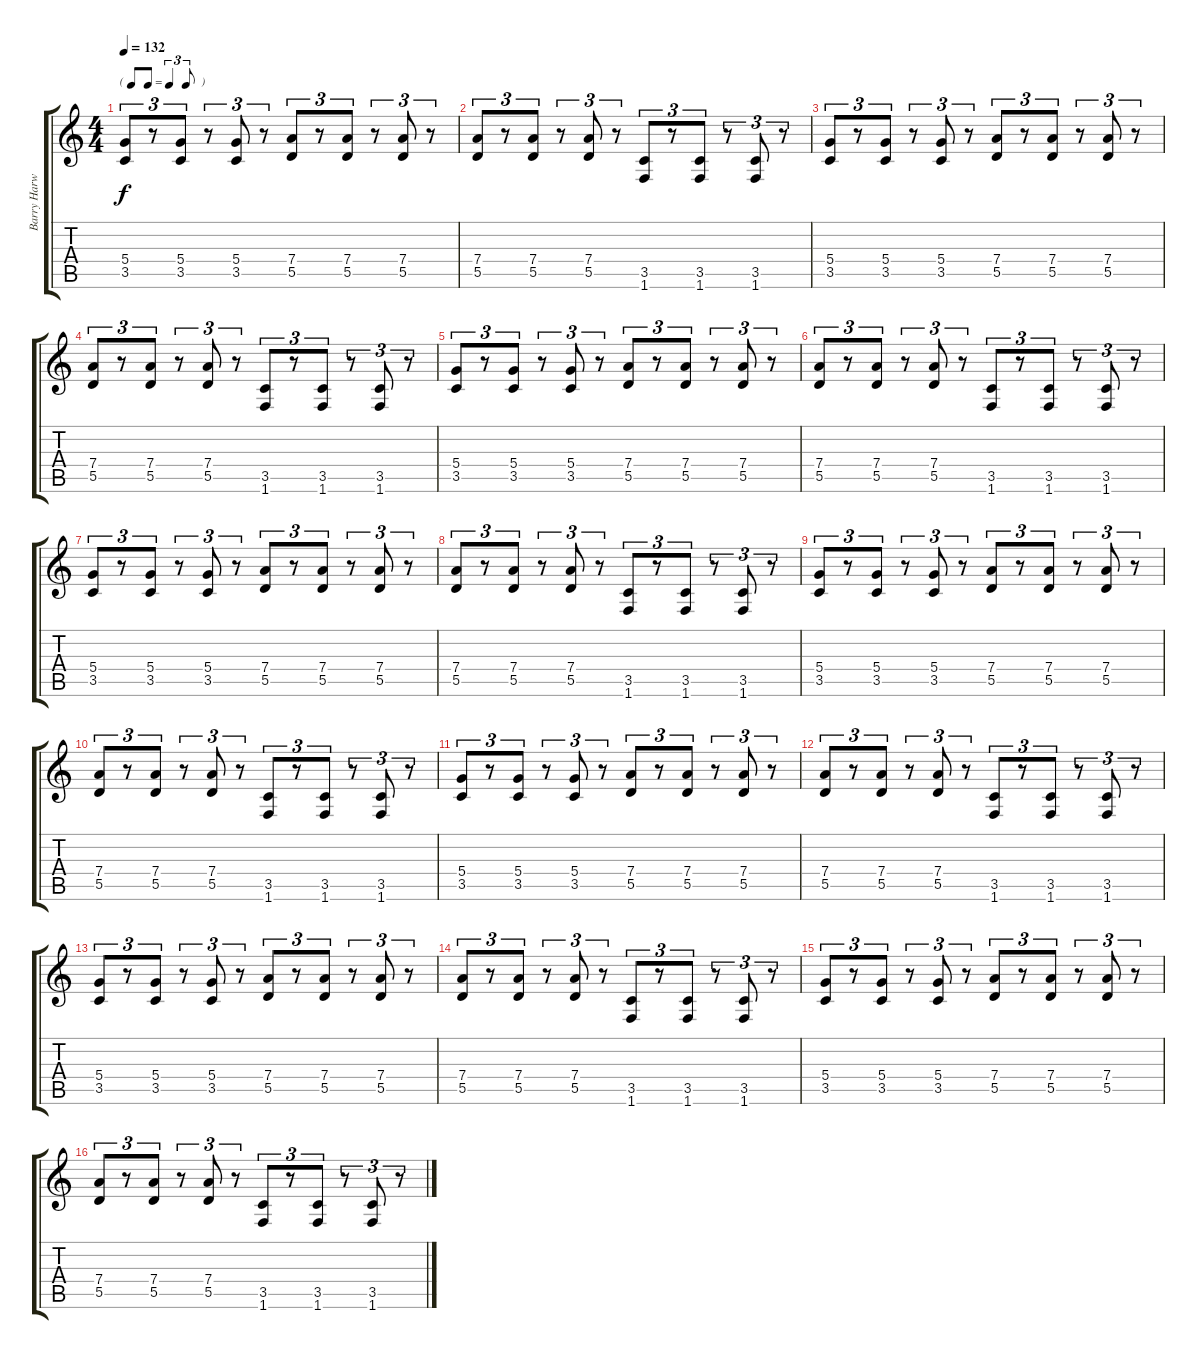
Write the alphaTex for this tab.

\track ("Barry Harwood (Fills II)" "Barry Harw") {instrument distortionguitar}
\staff {score tabs}
\tuning (E4 B3 G3 D3 A2 E2) {hide}
\ts (4 4)
\tf triplet8th
\tempo 132
\clef g2
\ks c
(5.4 3.5).8{tu (3 2) dy f} r.8{tu (3 2)} (5.4 3.5).8{tu (3 2)} r.8{tu (3 2)} (5.4 3.5).8{tu (3 2)} r.8{tu (3 2)} (7.4 5.5).8{tu (3 2)} r.8{tu (3 2)} (7.4 5.5).8{tu (3 2)} r.8{tu (3 2)} (7.4 5.5).8{tu (3 2)} r.8{tu (3 2)} |
(7.4 5.5).8{tu (3 2)} r.8{tu (3 2)} (7.4 5.5).8{tu (3 2)} r.8{tu (3 2)} (7.4 5.5).8{tu (3 2)} r.8{tu (3 2)} (3.5 1.6).8{tu (3 2)} r.8{tu (3 2)} (3.5 1.6).8{tu (3 2)} r.8{tu (3 2)} (3.5 1.6).8{tu (3 2)} r.8{tu (3 2)} |
(5.4 3.5).8{tu (3 2)} r.8{tu (3 2)} (5.4 3.5).8{tu (3 2)} r.8{tu (3 2)} (5.4 3.5).8{tu (3 2)} r.8{tu (3 2)} (7.4 5.5).8{tu (3 2)} r.8{tu (3 2)} (7.4 5.5).8{tu (3 2)} r.8{tu (3 2)} (7.4 5.5).8{tu (3 2)} r.8{tu (3 2)} |
(7.4 5.5).8{tu (3 2)} r.8{tu (3 2)} (7.4 5.5).8{tu (3 2)} r.8{tu (3 2)} (7.4 5.5).8{tu (3 2)} r.8{tu (3 2)} (3.5 1.6).8{tu (3 2)} r.8{tu (3 2)} (3.5 1.6).8{tu (3 2)} r.8{tu (3 2)} (3.5 1.6).8{tu (3 2)} r.8{tu (3 2)} |
(5.4 3.5).8{tu (3 2)} r.8{tu (3 2)} (5.4 3.5).8{tu (3 2)} r.8{tu (3 2)} (5.4 3.5).8{tu (3 2)} r.8{tu (3 2)} (7.4 5.5).8{tu (3 2)} r.8{tu (3 2)} (7.4 5.5).8{tu (3 2)} r.8{tu (3 2)} (7.4 5.5).8{tu (3 2)} r.8{tu (3 2)} |
(7.4 5.5).8{tu (3 2)} r.8{tu (3 2)} (7.4 5.5).8{tu (3 2)} r.8{tu (3 2)} (7.4 5.5).8{tu (3 2)} r.8{tu (3 2)} (3.5 1.6).8{tu (3 2)} r.8{tu (3 2)} (3.5 1.6).8{tu (3 2)} r.8{tu (3 2)} (3.5 1.6).8{tu (3 2)} r.8{tu (3 2)} |
(5.4 3.5).8{tu (3 2)} r.8{tu (3 2)} (5.4 3.5).8{tu (3 2)} r.8{tu (3 2)} (5.4 3.5).8{tu (3 2)} r.8{tu (3 2)} (7.4 5.5).8{tu (3 2)} r.8{tu (3 2)} (7.4 5.5).8{tu (3 2)} r.8{tu (3 2)} (7.4 5.5).8{tu (3 2)} r.8{tu (3 2)} |
(7.4 5.5).8{tu (3 2)} r.8{tu (3 2)} (7.4 5.5).8{tu (3 2)} r.8{tu (3 2)} (7.4 5.5).8{tu (3 2)} r.8{tu (3 2)} (3.5 1.6).8{tu (3 2)} r.8{tu (3 2)} (3.5 1.6).8{tu (3 2)} r.8{tu (3 2)} (3.5 1.6).8{tu (3 2)} r.8{tu (3 2)} |
(5.4 3.5).8{tu (3 2)} r.8{tu (3 2)} (5.4 3.5).8{tu (3 2)} r.8{tu (3 2)} (5.4 3.5).8{tu (3 2)} r.8{tu (3 2)} (7.4 5.5).8{tu (3 2)} r.8{tu (3 2)} (7.4 5.5).8{tu (3 2)} r.8{tu (3 2)} (7.4 5.5).8{tu (3 2)} r.8{tu (3 2)} |
(7.4 5.5).8{tu (3 2)} r.8{tu (3 2)} (7.4 5.5).8{tu (3 2)} r.8{tu (3 2)} (7.4 5.5).8{tu (3 2)} r.8{tu (3 2)} (3.5 1.6).8{tu (3 2)} r.8{tu (3 2)} (3.5 1.6).8{tu (3 2)} r.8{tu (3 2)} (3.5 1.6).8{tu (3 2)} r.8{tu (3 2)} |
(5.4 3.5).8{tu (3 2)} r.8{tu (3 2)} (5.4 3.5).8{tu (3 2)} r.8{tu (3 2)} (5.4 3.5).8{tu (3 2)} r.8{tu (3 2)} (7.4 5.5).8{tu (3 2)} r.8{tu (3 2)} (7.4 5.5).8{tu (3 2)} r.8{tu (3 2)} (7.4 5.5).8{tu (3 2)} r.8{tu (3 2)} |
(7.4 5.5).8{tu (3 2)} r.8{tu (3 2)} (7.4 5.5).8{tu (3 2)} r.8{tu (3 2)} (7.4 5.5).8{tu (3 2)} r.8{tu (3 2)} (3.5 1.6).8{tu (3 2)} r.8{tu (3 2)} (3.5 1.6).8{tu (3 2)} r.8{tu (3 2)} (3.5 1.6).8{tu (3 2)} r.8{tu (3 2)} |
(5.4 3.5).8{tu (3 2)} r.8{tu (3 2)} (5.4 3.5).8{tu (3 2)} r.8{tu (3 2)} (5.4 3.5).8{tu (3 2)} r.8{tu (3 2)} (7.4 5.5).8{tu (3 2)} r.8{tu (3 2)} (7.4 5.5).8{tu (3 2)} r.8{tu (3 2)} (7.4 5.5).8{tu (3 2)} r.8{tu (3 2)} |
(7.4 5.5).8{tu (3 2)} r.8{tu (3 2)} (7.4 5.5).8{tu (3 2)} r.8{tu (3 2)} (7.4 5.5).8{tu (3 2)} r.8{tu (3 2)} (3.5 1.6).8{tu (3 2)} r.8{tu (3 2)} (3.5 1.6).8{tu (3 2)} r.8{tu (3 2)} (3.5 1.6).8{tu (3 2)} r.8{tu (3 2)} |
(5.4 3.5).8{tu (3 2)} r.8{tu (3 2)} (5.4 3.5).8{tu (3 2)} r.8{tu (3 2)} (5.4 3.5).8{tu (3 2)} r.8{tu (3 2)} (7.4 5.5).8{tu (3 2)} r.8{tu (3 2)} (7.4 5.5).8{tu (3 2)} r.8{tu (3 2)} (7.4 5.5).8{tu (3 2)} r.8{tu (3 2)} |
(7.4 5.5).8{tu (3 2)} r.8{tu (3 2)} (7.4 5.5).8{tu (3 2)} r.8{tu (3 2)} (7.4 5.5).8{tu (3 2)} r.8{tu (3 2)} (3.5 1.6).8{tu (3 2)} r.8{tu (3 2)} (3.5 1.6).8{tu (3 2)} r.8{tu (3 2)} (3.5 1.6).8{tu (3 2)} r.8{tu (3 2)}
